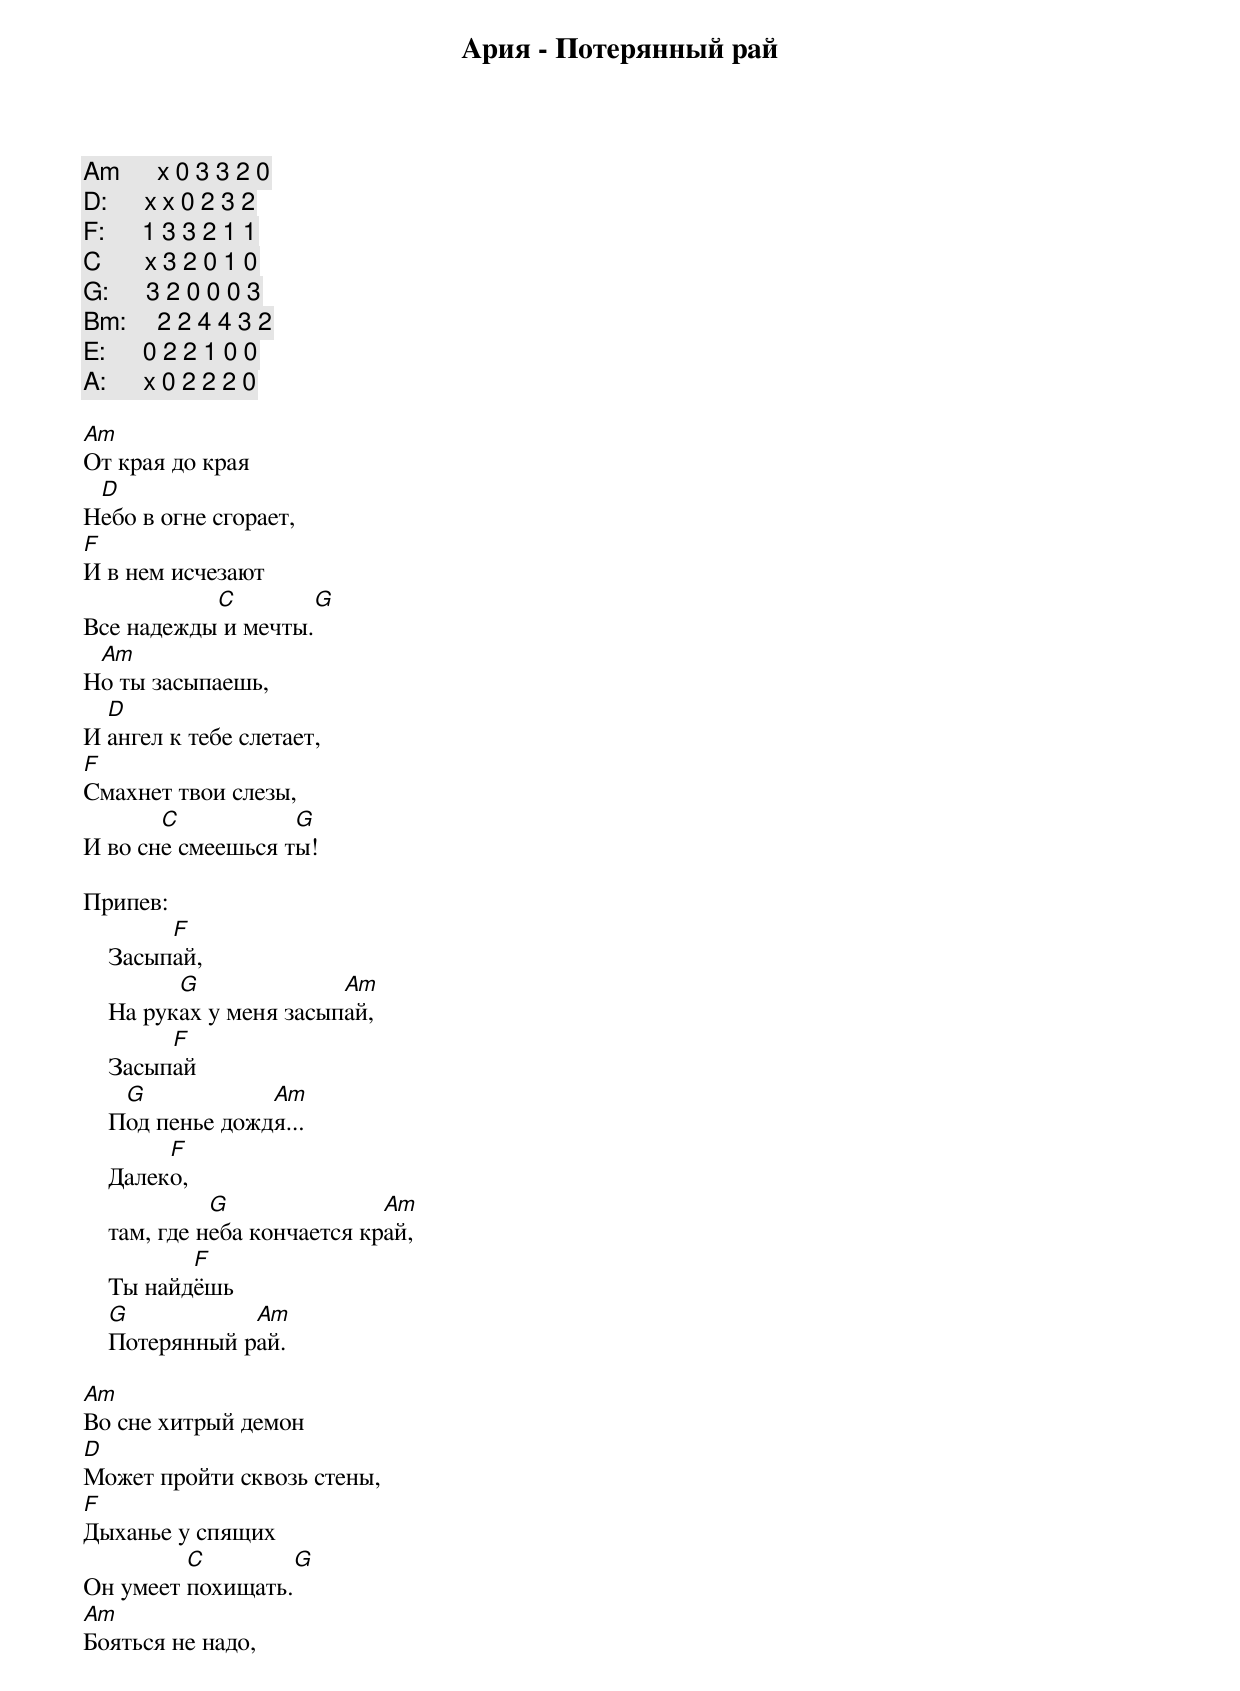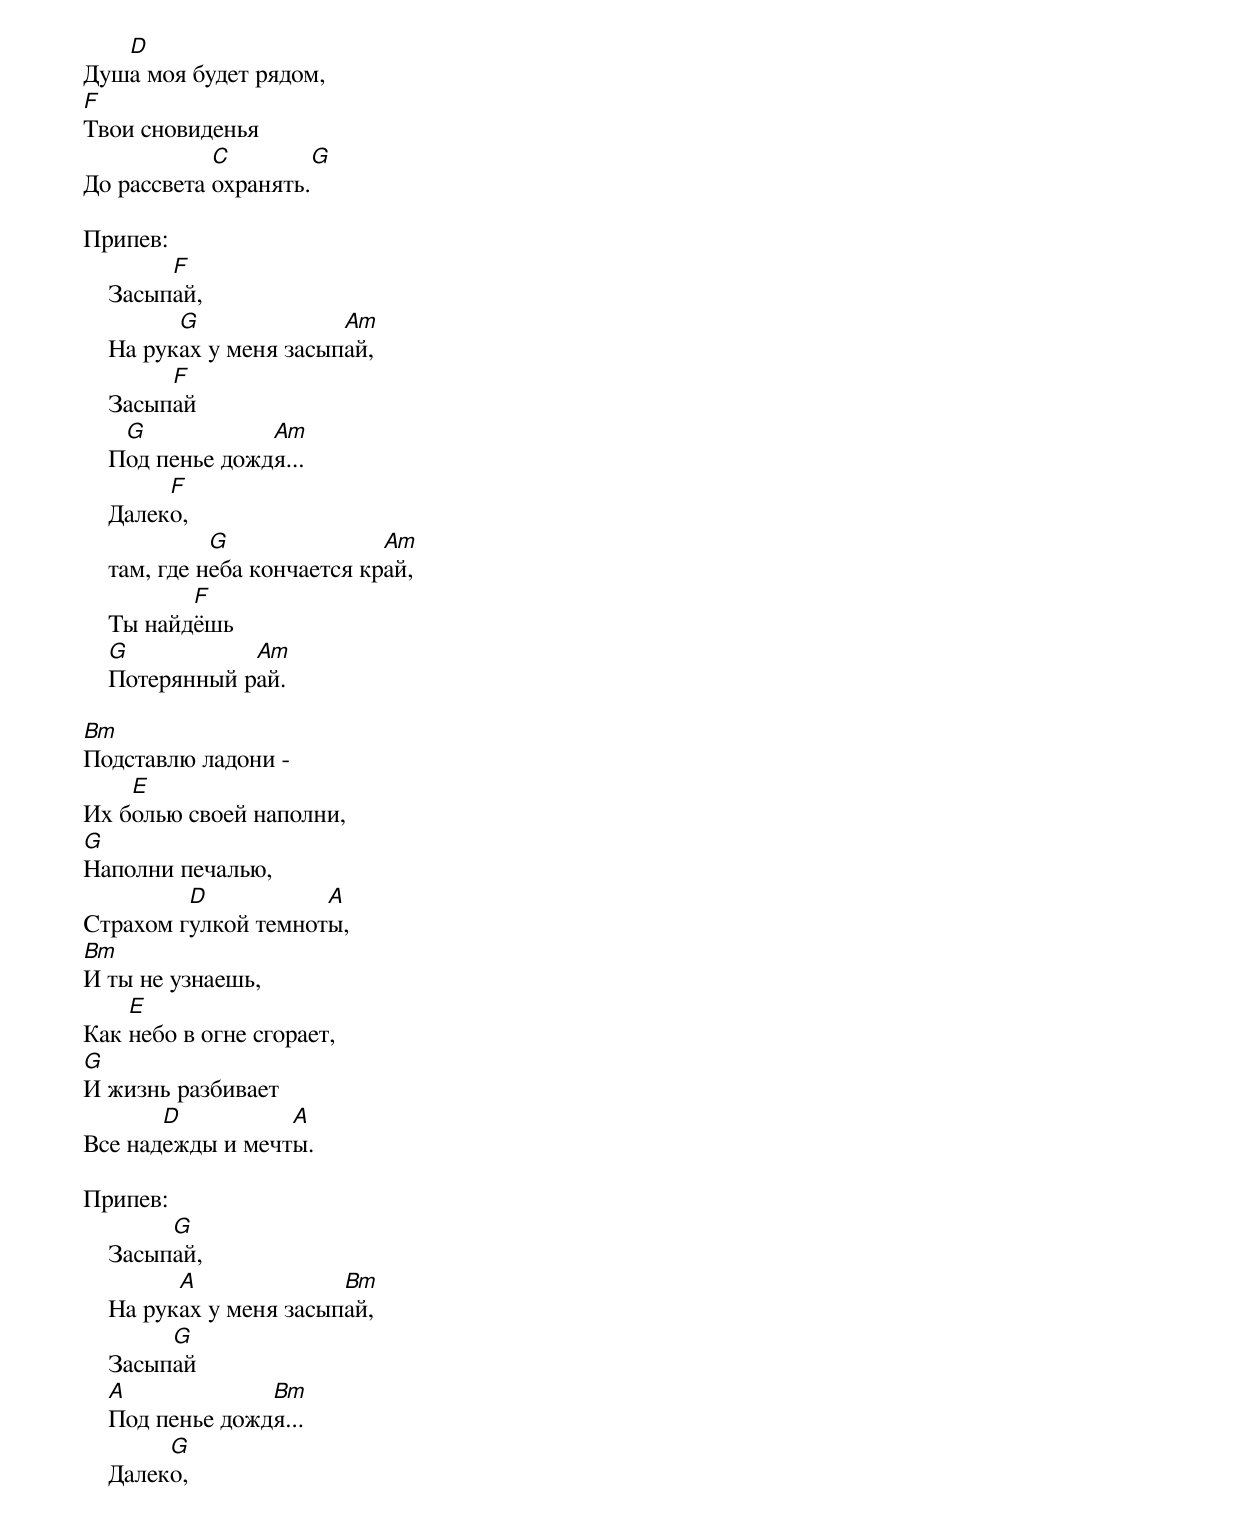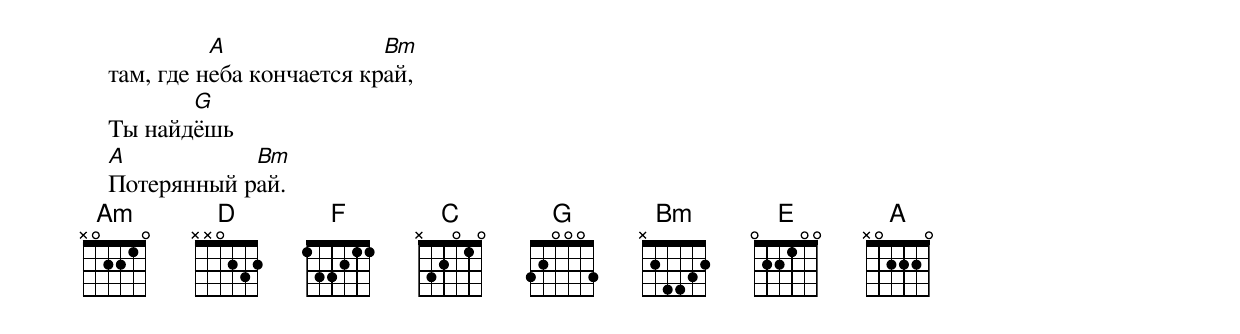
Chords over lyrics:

Ария - Потерянный рай

Am      x 0 3 3 2 0
D:      x x 0 2 3 2
F:      1 3 3 2 1 1
C       x 3 2 0 1 0
G:      3 2 0 0 0 3
Bm:     2 2 4 4 3 2
E:      0 2 2 1 0 0
A:      x 0 2 2 2 0

Am
От края до края
 D
Небо в огне сгорает,
F
И в нем исчезают
	   C          G
Все надежды и мечты.
 Am
Но ты засыпаешь,
  D
И ангел к тебе слетает,
F
Смахнет твои слезы,
       C           G
И во сне смеешься ты!

Припев:
         F
    Засыпай,
          G              Am
    На руках y меня засыпай,
         F
    Засыпай
     G            Am
    Под пенье дождя...
         F
    Далеко,
              G               Am
    там, где неба кончается край,
           F
    Ты найдёшь
    G           Am
    Потерянный рай.

Am
Во сне хитрый демон
D
Может пройти сквозь стены,
F
Дыханье y спящих
	 C        G
Он умеет похищать.
Am
Бояться не надо,
   D
Душа моя будет рядом,
F
Твои сновиденья
	    C        G
До рассвета охранять.

Припев:
         F
    Засыпай,
          G              Am
    На руках y меня засыпай,
         F
    Засыпай
     G            Am
    Под пенье дождя...
         F
    Далеко,
              G               Am
    там, где неба кончается край,
           F
    Ты найдёшь
    G           Am
    Потерянный рай.

Bm
Подставлю ладони -
    E
Их болью своей наполни,
G
Наполни печалью,
         D           A
Страхом гулкой темноты,
Bm
И ты не узнаешь,
    E
Как небо в огне сгорает,
G
И жизнь разбивает
       D          A
Все надежды и мечты.

Припев:
         G
    Засыпай,
          A              Bm
    На руках y меня засыпай,
         G
    Засыпай
    A             Bm
    Под пенье дождя...
         G
    Далеко,
              A               Bm
    там, где неба кончается край,
           G
    Ты найдёшь
    A           Bm
    Потерянный рай.
